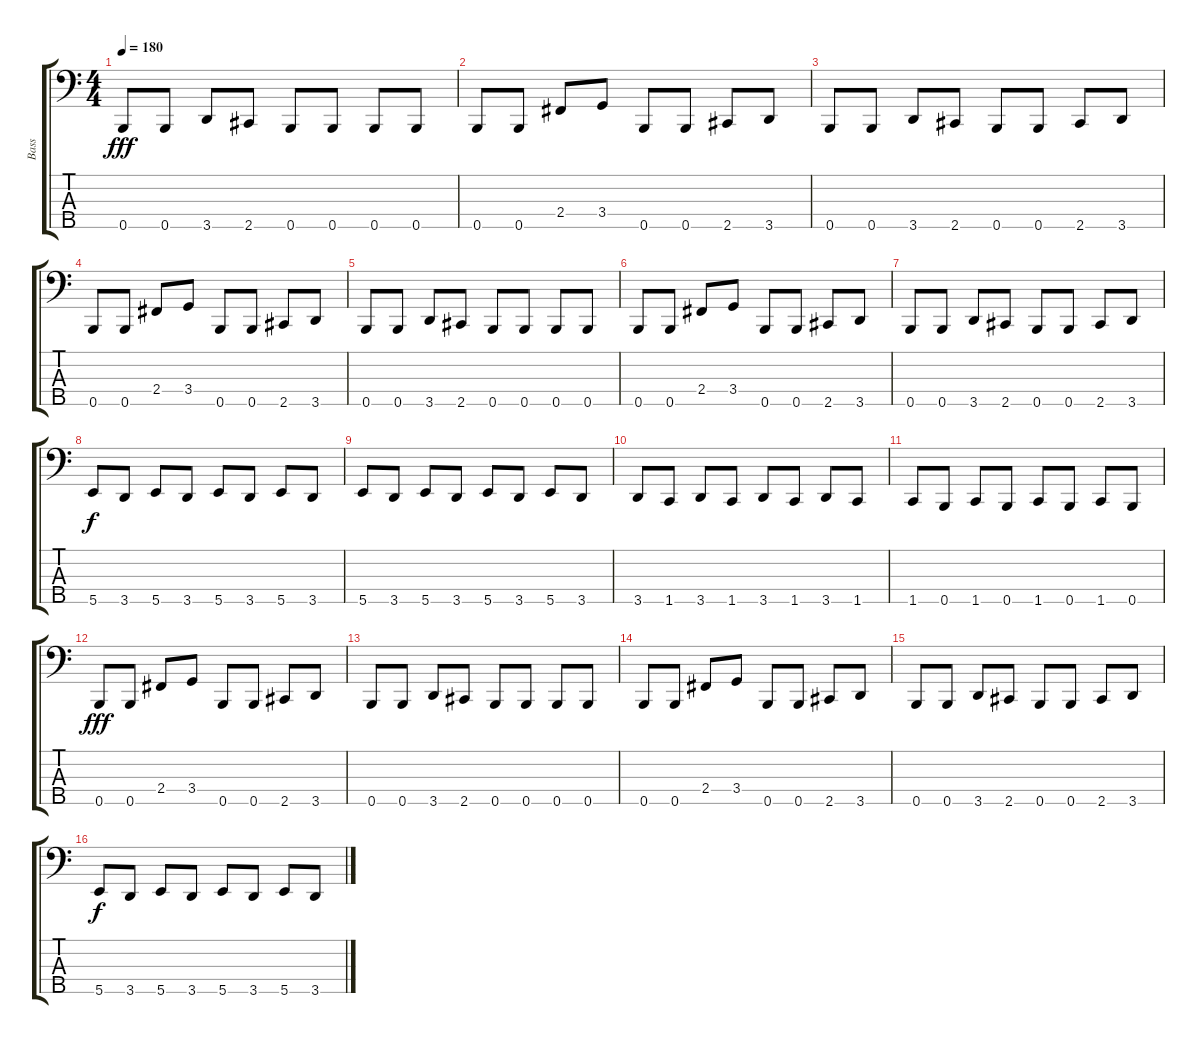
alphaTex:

\track ("Bass" "Bass") {instrument electricbasspick}
\staff {score tabs}
\tuning (G2 D2 A1 E1 B0) {hide}
\ts (4 4)
\tempo 180
\clef f4
\ks c
0.5.8{dy fff} 0.5.8 3.5.8 2.5.8 0.5.8 0.5.8 0.5.8 0.5.8 |
0.5.8 0.5.8 2.4.8 3.4.8 0.5.8 0.5.8 2.5.8 3.5.8 |
0.5.8 0.5.8 3.5.8 2.5.8 0.5.8 0.5.8 2.5.8 3.5.8 |
0.5.8 0.5.8 2.4.8 3.4.8 0.5.8 0.5.8 2.5.8 3.5.8 |
0.5.8 0.5.8 3.5.8 2.5.8 0.5.8 0.5.8 0.5.8 0.5.8 |
0.5.8 0.5.8 2.4.8 3.4.8 0.5.8 0.5.8 2.5.8 3.5.8 |
0.5.8 0.5.8 3.5.8 2.5.8 0.5.8 0.5.8 2.5.8 3.5.8 |
5.5.8{dy f} 3.5.8 5.5.8 3.5.8 5.5.8 3.5.8 5.5.8 3.5.8 |
5.5.8 3.5.8 5.5.8 3.5.8 5.5.8 3.5.8 5.5.8 3.5.8 |
3.5.8 1.5.8 3.5.8 1.5.8 3.5.8 1.5.8 3.5.8 1.5.8 |
1.5.8 0.5.8 1.5.8 0.5.8 1.5.8 0.5.8 1.5.8 0.5.8 |
0.5.8{dy fff} 0.5.8 2.4.8 3.4.8 0.5.8 0.5.8 2.5.8 3.5.8 |
0.5.8 0.5.8 3.5.8 2.5.8 0.5.8 0.5.8 0.5.8 0.5.8 |
0.5.8 0.5.8 2.4.8 3.4.8 0.5.8 0.5.8 2.5.8 3.5.8 |
0.5.8 0.5.8 3.5.8 2.5.8 0.5.8 0.5.8 2.5.8 3.5.8 |
5.5.8{dy f} 3.5.8 5.5.8 3.5.8 5.5.8 3.5.8 5.5.8 3.5.8
